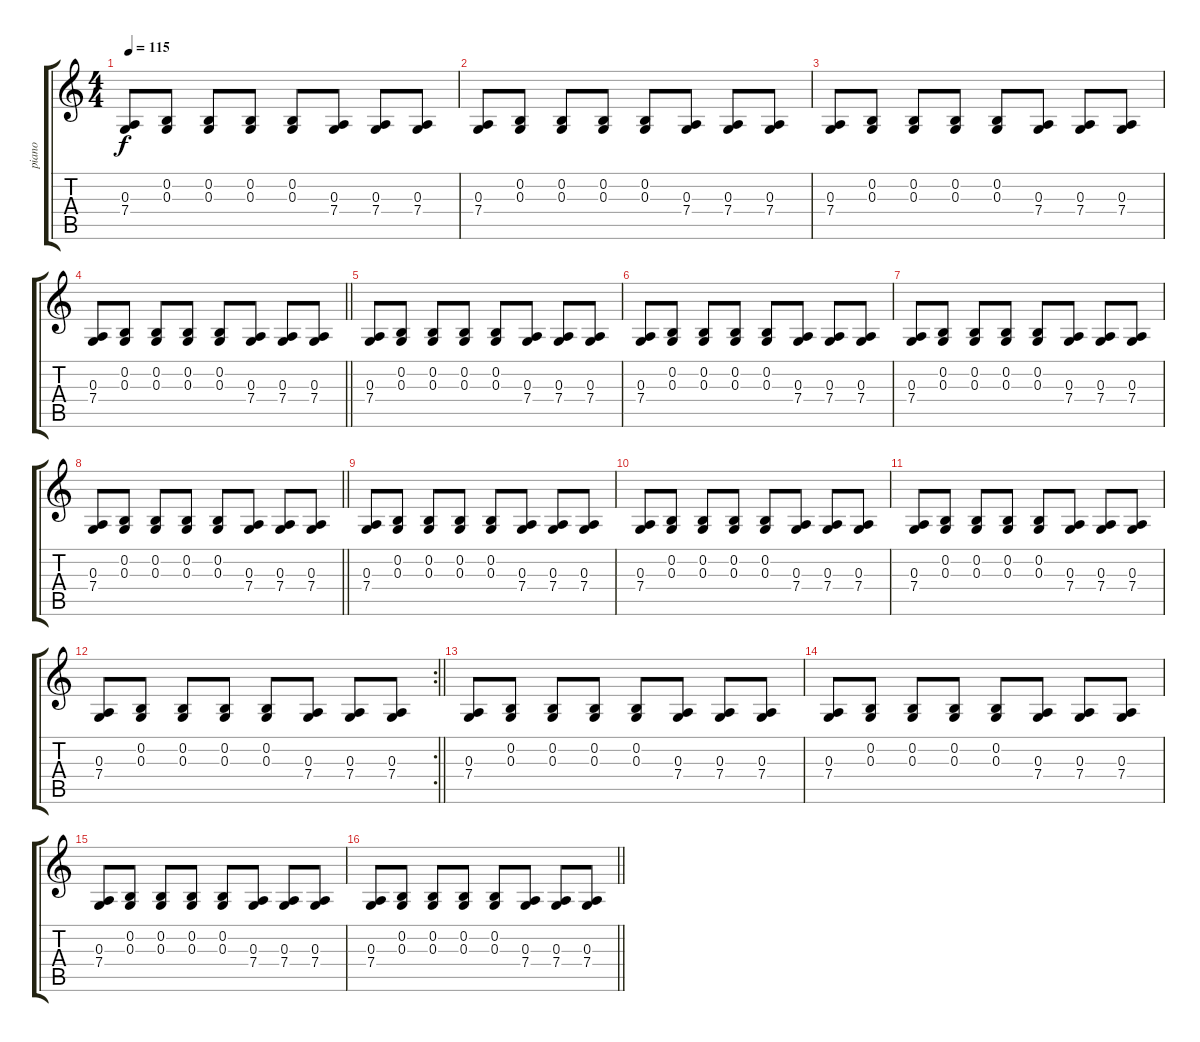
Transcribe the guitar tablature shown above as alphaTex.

\track ("piano" "piano") {instrument acousticgrandpiano}
\staff {score tabs}
\tuning (E4 B3 G3 D3 A2 E2) {hide}
\ts (4 4)
\tempo 115
\clef g2
\ks c
(0.3 7.4).8{dy f} (0.2 0.3).8 (0.2 0.3).8 (0.2 0.3).8 (0.2 0.3).8 (0.3 7.4).8 (0.3 7.4).8 (0.3 7.4).8 |
(0.3 7.4).8 (0.2 0.3).8 (0.2 0.3).8 (0.2 0.3).8 (0.2 0.3).8 (0.3 7.4).8 (0.3 7.4).8 (0.3 7.4).8 |
(0.3 7.4).8 (0.2 0.3).8 (0.2 0.3).8 (0.2 0.3).8 (0.2 0.3).8 (0.3 7.4).8 (0.3 7.4).8 (0.3 7.4).8 |
\barLineRight lightlight
(0.3 7.4).8 (0.2 0.3).8 (0.2 0.3).8 (0.2 0.3).8 (0.2 0.3).8 (0.3 7.4).8 (0.3 7.4).8 (0.3 7.4).8 |
(0.3 7.4).8 (0.2 0.3).8 (0.2 0.3).8 (0.2 0.3).8 (0.2 0.3).8 (0.3 7.4).8 (0.3 7.4).8 (0.3 7.4).8 |
(0.3 7.4).8 (0.2 0.3).8 (0.2 0.3).8 (0.2 0.3).8 (0.2 0.3).8 (0.3 7.4).8 (0.3 7.4).8 (0.3 7.4).8 |
(0.3 7.4).8 (0.2 0.3).8 (0.2 0.3).8 (0.2 0.3).8 (0.2 0.3).8 (0.3 7.4).8 (0.3 7.4).8 (0.3 7.4).8 |
\barLineRight lightlight
(0.3 7.4).8 (0.2 0.3).8 (0.2 0.3).8 (0.2 0.3).8 (0.2 0.3).8 (0.3 7.4).8 (0.3 7.4).8 (0.3 7.4).8 |
(0.3 7.4).8 (0.2 0.3).8 (0.2 0.3).8 (0.2 0.3).8 (0.2 0.3).8 (0.3 7.4).8 (0.3 7.4).8 (0.3 7.4).8 |
(0.3 7.4).8 (0.2 0.3).8 (0.2 0.3).8 (0.2 0.3).8 (0.2 0.3).8 (0.3 7.4).8 (0.3 7.4).8 (0.3 7.4).8 |
(0.3 7.4).8 (0.2 0.3).8 (0.2 0.3).8 (0.2 0.3).8 (0.2 0.3).8 (0.3 7.4).8 (0.3 7.4).8 (0.3 7.4).8 |
\rc 2
\barLineRight lightlight
(0.3 7.4).8 (0.2 0.3).8 (0.2 0.3).8 (0.2 0.3).8 (0.2 0.3).8 (0.3 7.4).8 (0.3 7.4).8 (0.3 7.4).8 |
(0.3 7.4).8 (0.2 0.3).8 (0.2 0.3).8 (0.2 0.3).8 (0.2 0.3).8 (0.3 7.4).8 (0.3 7.4).8 (0.3 7.4).8 |
(0.3 7.4).8 (0.2 0.3).8 (0.2 0.3).8 (0.2 0.3).8 (0.2 0.3).8 (0.3 7.4).8 (0.3 7.4).8 (0.3 7.4).8 |
(0.3 7.4).8 (0.2 0.3).8 (0.2 0.3).8 (0.2 0.3).8 (0.2 0.3).8 (0.3 7.4).8 (0.3 7.4).8 (0.3 7.4).8 |
\barLineRight lightlight
(0.3 7.4).8 (0.2 0.3).8 (0.2 0.3).8 (0.2 0.3).8 (0.2 0.3).8 (0.3 7.4).8 (0.3 7.4).8 (0.3 7.4).8
